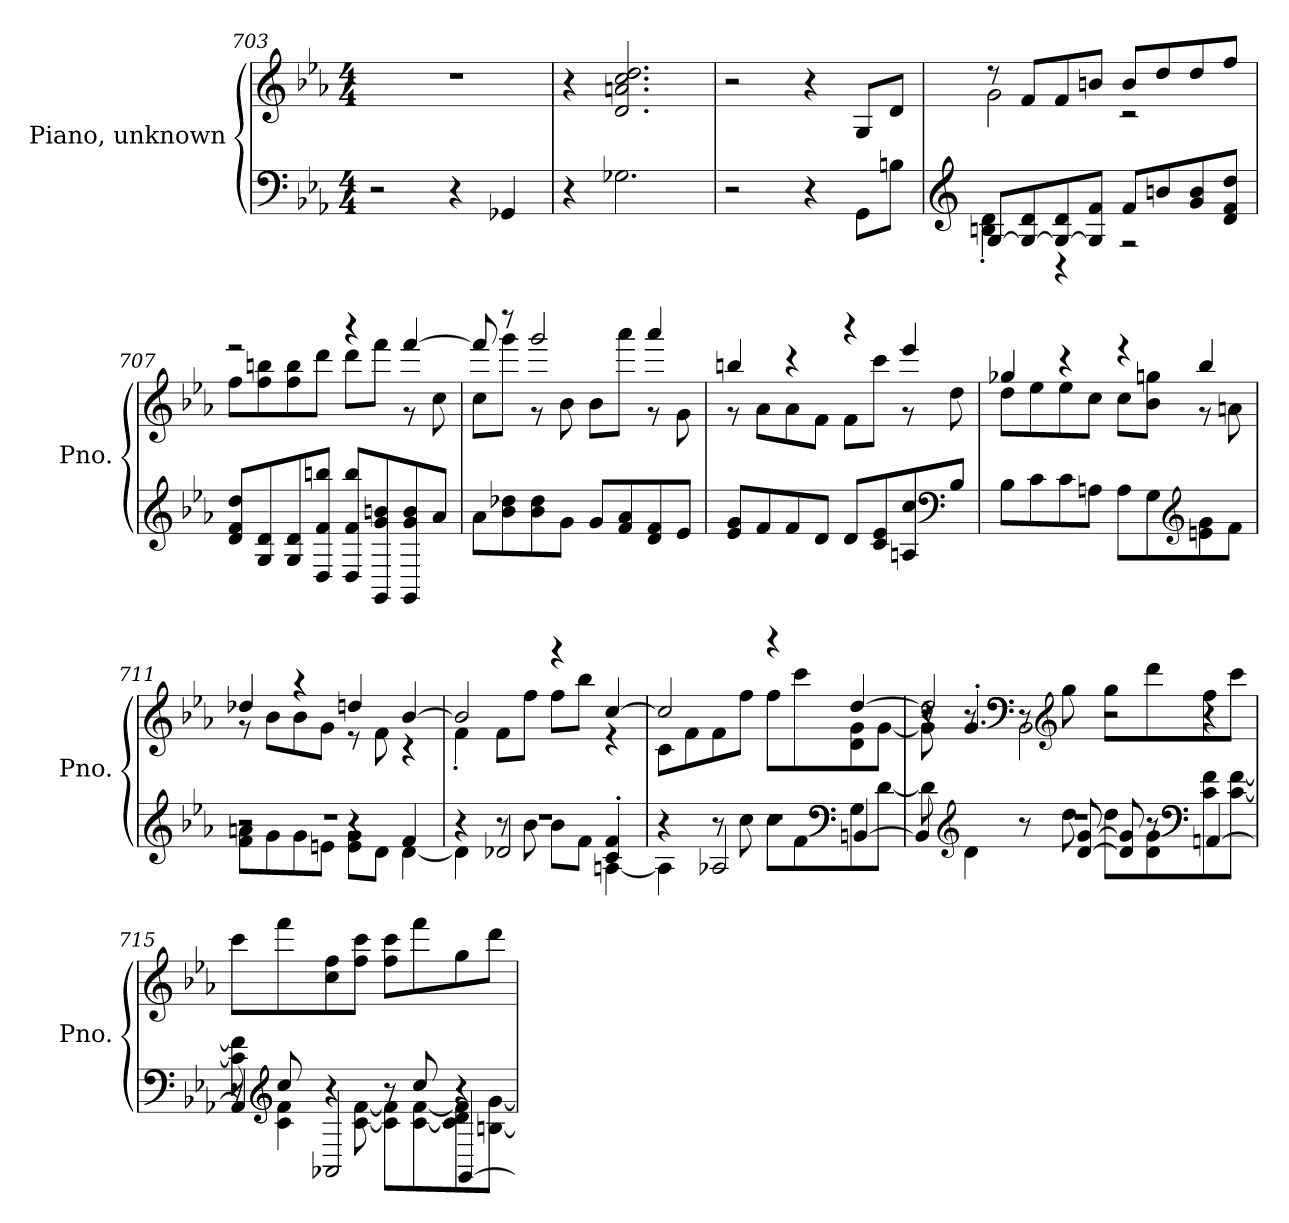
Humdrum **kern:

**kern	**kern
*part1	*part1
*staff2	*staff1
*I"Piano, unknown	*
*I'Pno.	*
*clefF4	*clefG2
*k[b-e-a-]	*k[b-e-a-]
*M4/4	*M4/4
=703	=703
2r	1r
4r	.
4GG-X/	.
=704	=704
4r	4r
2.G-X\	2.d/ 2.an/ 2.cc/ 2.dd/
=705	=705
2r	2r
4r	4r
8GG\L	8G/L
8Bn\J	8d/J
!!LO:LB:g=z
=706	=706
*clefG2	*
*^	*^
[8G/L	4Bn\' 4d\'	8r	2g\
8G/_ 8d/	.	8f/L	.
8G/_ 8d/	4r	8f/	.
8G/] 8f/J	.	8bn/J	.
8f/L	2r	8b/L	2r
8bn/	.	8dd/	.
8g/ 8b/	.	8dd/	.
8d/ 8f/ 8dd/J	.	8ff/J	.
*v	*v	*	*
=707	=707	=707
8d/ 8f/ 8dd/L	2r	8ff\L
8G/ 8d/	.	8ff\ 8bbn\
8G/ 8d/	.	8ff\ 8bb\
8D/ 8f/ 8bbn/J	.	8ddd\J
8D/ 8f/ 8bb/L	4r	8ddd\L
8GG/ 8g/ 8bn/	.	8fff\J
8GG/ 8g/ 8b/	[4fff/	8r
8a-/J	.	8cc\
=708	=708	=708
8a-\L	8fff/]	8cc\L
8b-\ 8dd-X\	8r	8ggg\J
8b-\ 8dd-\	2ggg/	8r
8g\J	.	8b-\
8g/L	.	8b-\L
8f/ 8a-/	.	8aaa-\J
8d/ 8f/	4aaa-/	8r
8e-/J	.	8g\
!!LO:LB:g=z	!!
=709	=709	=709
8e-/ 8g/L	4bbn/	8r
8f/	.	8a-\L
8f/	4r	8a-\
8d/J	.	8f\J
8d/L	4r	8f\L
8c/ 8e-/	.	8ccc\J
8An/ 8cc/	4eee-/	8r
*clefF4	*	*
8B-/J	.	8dd\
=710	=710	=710
8B-\L	4gg-X/	8dd\L
8c\	.	8ee-\
8c\	4r	8ee-\
8An\J	.	8cc\J
8A\L	4r	8cc\L
8G\	.	8b-\ 8ggn\J
*clefG2	*	*
8en\ 8g\	4bb-/	8r
8f\J	.	8an\
=711	=711	=711
*^	*	*
*	*^	*	*
1r	8f\ 8an\L	2r	4dd-X/	8r
.	8g\	.	.	8b-\L
.	8g\	.	4r	8b-\
.	8en\J	.	.	8g\J
.	8e\ 8g\L	4r	4ddn/	8r
.	8d\J	.	.	8f\
.	[4d\	4f/	[4b-/	4r
=712	=712	=712	=712	=712
1r	4d\]	4r	2b-/]	4f'\
.	8r	2d-X/	.	8f\L
.	8b-\	.	.	8ff\J
.	8b-\L	.	4r	8ff\L
.	8f\J	.	.	8bb-\J
.	[4An\	4c/' 4f/'	[4cc/	4r
!!LO:LB:g=z	!!
=713	=713	=713	=713	=713
1r	4A\]	4r	2cc/]	8c\L
.	.	.	.	8f\
.	8r	2A-X/	.	8f\
.	8cc\	.	.	8ff\J
.	8cc\L	.	4r	8ff\L
.	8f\	.	.	8ccc\
*clefF4	*	*	*	*
.	8G\	[4BBn/	[4dd/	8d\ 8g\
.	[8d\J	.	.	[8g\J
=714	=714	=714	=714	=714
*	*	*	*^	*^
1r	8d\]	4BB/]	2dd/]	8g\]	8r	4r
*clefG2	*	*	*	*	*	*
.	4d\	.	.	8r	4.g'/	.
*	*	*	*clefF4	*	*	*
.	.	8r	.	8r	.	2BB-\
*	*	*	*clefG2	*	*	*
.	8dd\	[8d/ [8g/	.	8gg\	.	.
.	8dd\L	8d/] 8g/]	2r	8gg\L	2r	.
.	8d\ 8g\	8r	.	8ddd\	.	.
*clefF4	*	*	*	*	*	*
.	8c\ 8f\	[4AAn/	.	8ff\	.	4r
.	[8c\ [8f\J	.	.	8ccc\J	.	.
*	*	*	*v	*v	*v	*v
!!LO:PB:g=z
=715	=715	=715	=715
8r	8c\] 8f\]	4AA/]	8ccc\L
*clefG2	*	*	*
8cc/	4c\ 4f\	.	8fff\
4r	.	2AA-X/	8cc\ 8ff\
.	[8c\ [8f\	.	8ff\ 8ccc\J
8r	8c\] 8f\]L	.	8ff\ 8ccc\L
8cc/	[8c\ [8f\	.	8fff\
4r	8c\] 8d\ 8f\]	[4GG/	8gg\
.	[8Bn\ [8g\J	.	8ddd\J
*v	*v	*v	*
=	=
*-	*-
